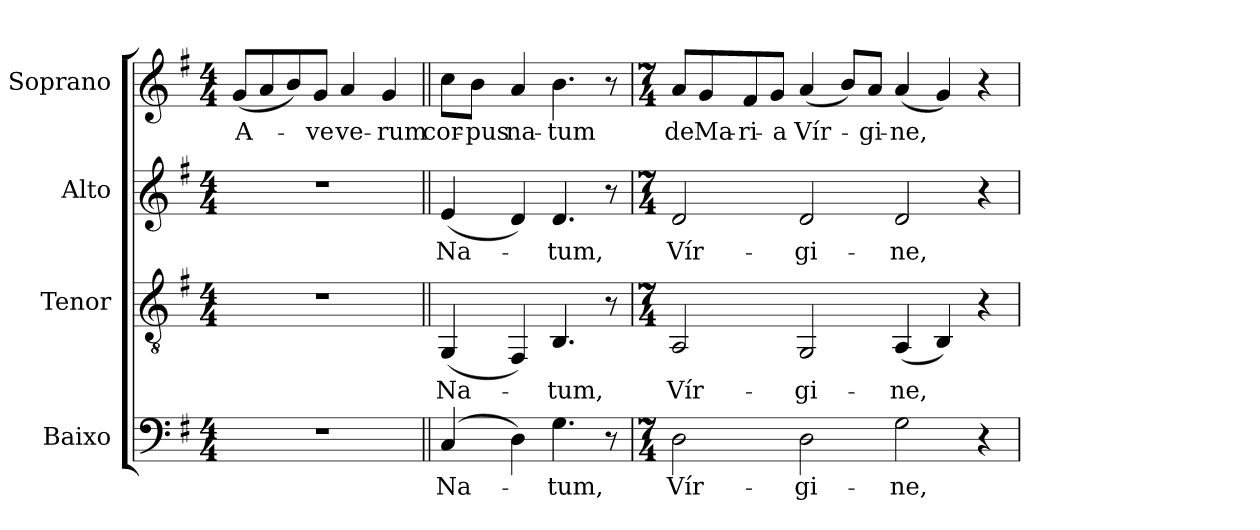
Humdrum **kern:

**kern	**text	**kern	**text	**kern	**text	**kern	**text
*part4	*part4	*part3	*part3	*part2	*part2	*part1	*part1
*staff4	*staff4	*staff3	*staff3	*staff2	*staff2	*staff1	*staff1
*I"Baixo	*	*I"Tenor	*	*I"Alto	*	*I"Soprano	*
!!LO:PB:g=z
*clefF4	*	*clefGv2	*	*clefG2	*	*clefG2	*
*k[f#]	*	*k[f#]	*	*k[f#]	*	*k[f#]	*
*G:	*	*G:	*	*G:	*	*G:	*
*M4/4	*	*M4/4	*	*M4/4	*	*M4/4	*
*MM54	*	*MM54	*	*MM54	*	*MM54	*
=1	=1	=1	=1	=1	=1	=1	=1
!	!	!	!	!	!	!	!LO:LY:b:color=#000000
1r	.	1r	.	1r	.	(8gi/L	A-
.	.	.	.	.	.	8ai/	.
.	.	.	.	.	.	8bi/)	.
!	!	!	!	!	!	!	!LO:LY:b:color=#000000
.	.	.	.	.	.	8gi/J	-ve
!	!	!	!	!	!	!	!LO:LY:b:color=#000000
.	.	.	.	.	.	4ai/	ve-
!	!	!	!	!	!	!	!LO:LY:b:color=#000000
.	.	.	.	.	.	4gi/	-rum
=2||	=2||	=2||	=2||	=2||	=2||	=2||	=2||
!	!LO:LY:b:color=#000000	!	!	!	!	!	!
!	!	!	!LO:LY:b:color=#000000	!	!	!	!
!	!	!	!	!	!LO:LY:b:color=#000000	!	!
!	!	!	!	!	!	!	!LO:LY:b:color=#000000
(4Ci/	Na-	(4GGi/	Na-	(4ei/	Na-	8cci\L	cor-
!	!	!	!	!	!	!	!LO:LY:b:color=#000000
.	.	.	.	.	.	8bi\J	-pus
!	!	!	!	!	!	!	!LO:LY:b:color=#000000
4Di\)	.	4FF#i/)	.	4di/)	.	4ai/	na-
!	!LO:LY:b:color=#000000	!	!	!	!	!	!
!	!	!	!LO:LY:b:color=#000000	!	!	!	!
!	!	!	!	!	!LO:LY:b:color=#000000	!	!
!	!	!	!	!	!	!	!LO:LY:b:color=#000000
4.Gi\	-tum,	4.BBi/	-tum,	4.di/	-tum,	4.bi\	-tum
8r	.	8r	.	8r	.	8r	.
=3	=3	=3	=3	=3	=3	=3	=3
*M7/4	*	*M7/4	*	*M7/4	*	*M7/4	*
!	!LO:LY:b:color=#000000	!	!	!	!	!	!
!	!	!	!LO:LY:b:color=#000000	!	!	!	!
!	!	!	!	!	!LO:LY:b:color=#000000	!	!
!	!	!	!	!	!	!	!LO:LY:b:color=#000000
2Di\	Vír-	2AAi/	Vír-	2di/	Vír-	8ai/L	de
!	!	!	!	!	!	!	!LO:LY:b:color=#000000
.	.	.	.	.	.	8gi/	Ma-
!	!	!	!	!	!	!	!LO:LY:b:color=#000000
.	.	.	.	.	.	8f#i/	-ri-
!	!	!	!	!	!	!	!LO:LY:b:color=#000000
.	.	.	.	.	.	8gi/J	-a
!	!LO:LY:b:color=#000000	!	!	!	!	!	!
!	!	!	!LO:LY:b:color=#000000	!	!	!	!
!	!	!	!	!	!LO:LY:b:color=#000000	!	!
!	!	!	!	!	!	!	!LO:LY:b:color=#000000
2Di\	-gi-	2GGi/	-gi-	2di/	-gi-	(4ai/	Vír-
.	.	.	.	.	.	8bi/L)	.
!	!	!	!	!	!	!	!LO:LY:b:color=#000000
.	.	.	.	.	.	8ai/J	-gi-
!	!LO:LY:b:color=#000000	!	!	!	!	!	!
!	!	!	!LO:LY:b:color=#000000	!	!	!	!
!	!	!	!	!	!LO:LY:b:color=#000000	!	!
!	!	!	!	!	!	!	!LO:LY:b:color=#000000
2Gi\	-ne,	(4AAi/	-ne,	2di/	-ne,	(4ai/	-ne,
.	.	4BBi/)	.	.	.	4gi/)	.
4r	.	4r	.	4r	.	4r	.
=	=	=	=	=	=	=	=
*-	*-	*-	*-	*-	*-	*-	*-
